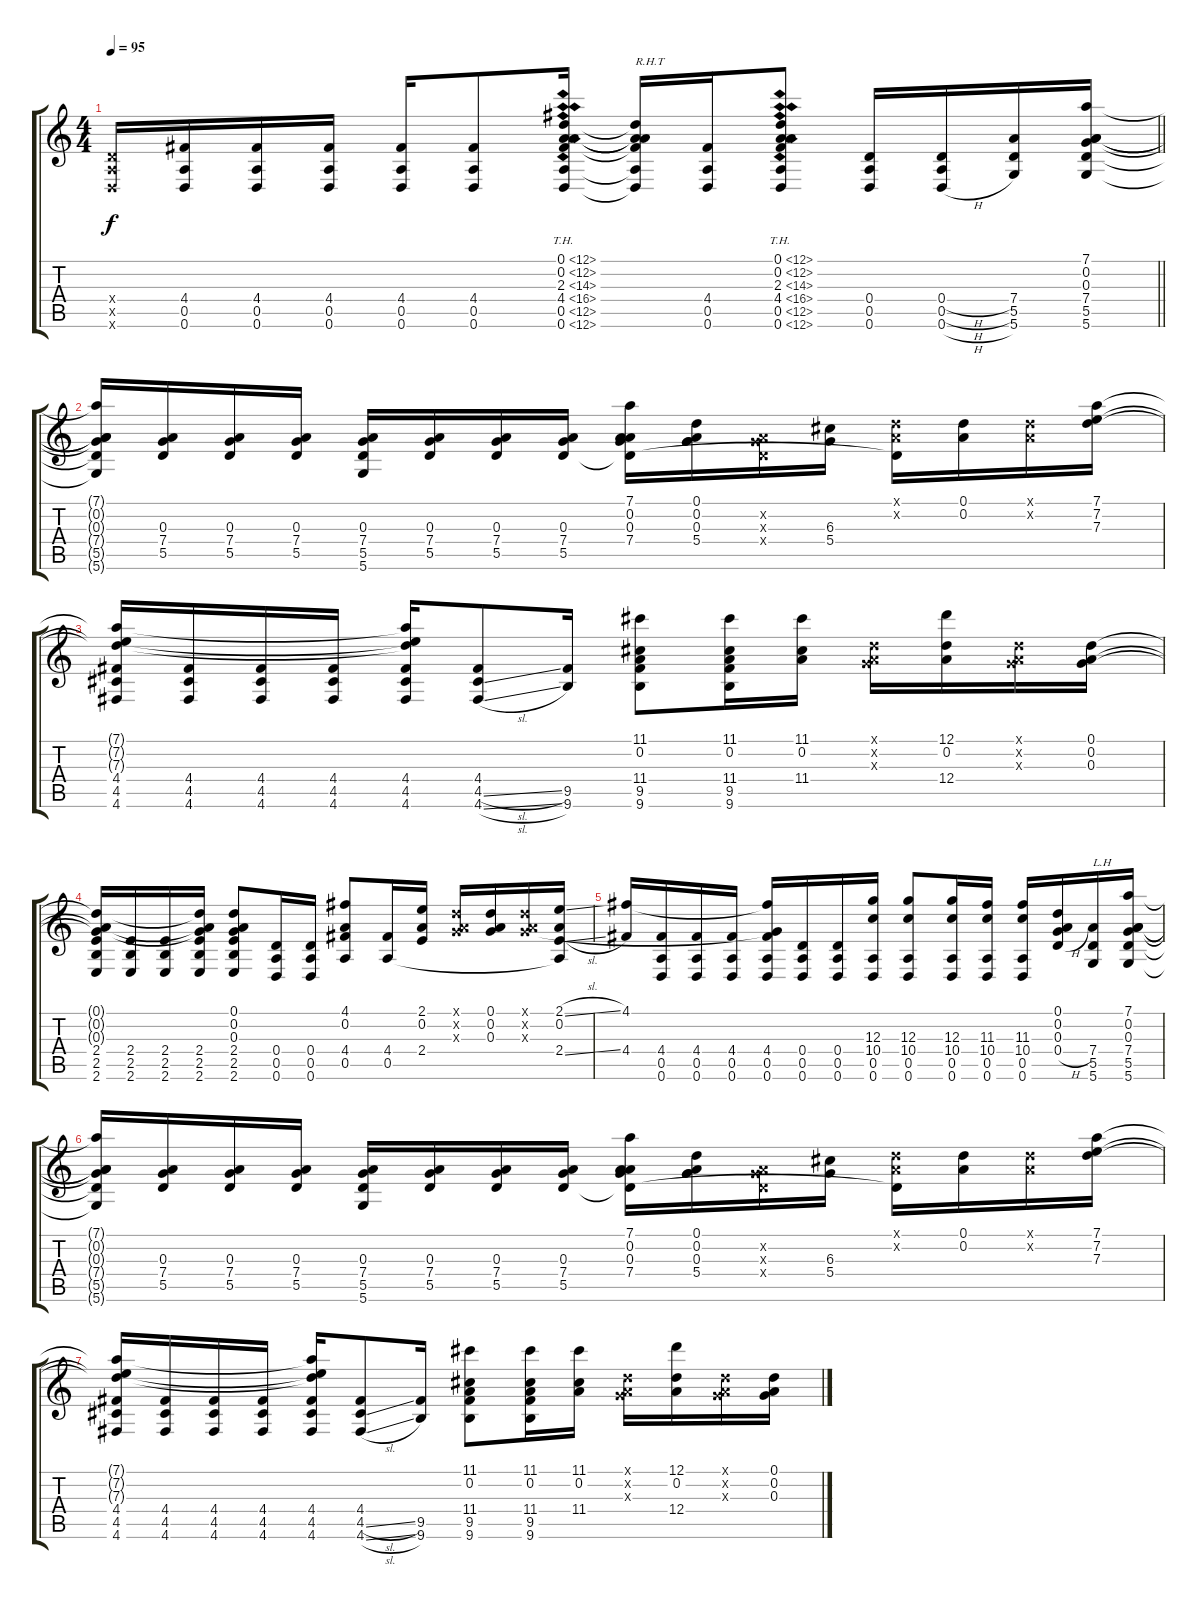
\track "" {instrument acousticguitarsteel}
\staff {score tabs}
\tuning (D4 A3 G3 D3 A2 D2) {hide}
\ts (4 4)
\tempo 95
\clef g2
\barLineRight lightlight
\ks c
(0.4{x} 0.5{x} 0.6{x}).16{dy f} (4.4 0.5 0.6).16 (4.4 0.5 0.6).16 (4.4 0.5 0.6).16 (4.4 0.5 0.6).16 (4.4 0.5 0.6).8 (0.1{th 12} 0.2{th 12} 2.3{th 12} 4.4{th 12} 0.5{th 12} 0.6{th 12}).16 (0.1{t} 0.2{t} 2.3{t} 4.4{t} 0.5{t} 0.6{t}).16{txt "R.H.T"} (4.4 0.5 0.6).16 (0.1{th 12} 0.2{th 12} 2.3{th 12} 4.4{th 12} 0.5{th 12} 0.6{th 12}).8 (0.4 0.5 0.6).16 (0.4{h} 0.5{h} 0.6{h}).16 (7.4 5.5 5.6).16 (7.1 0.2 0.3 7.4 5.5 5.6).16 |
(7.1{t} 0.2{t} 0.3{t} 7.4{t} 5.5{t} 5.6{t}).16 (0.3 7.4 5.5).16 (0.3 7.4 5.5).16 (0.3 7.4 5.5).16 (0.3 7.4 5.5 5.6).16 (0.3 7.4 5.5).16 (0.3 7.4 5.5).16 (0.3 7.4 5.5).16 (7.1 0.2 0.3 7.4 5.5{t}).16 (0.1 0.2 0.3 5.4).16 (0.2{x} 0.3{x} 0.4{x}).16 (6.3 5.4).16 (0.1{x} 0.2{x} 5.5{t}).16 (0.1 0.2).16 (0.1{x} 0.2{x}).16 (7.1 7.2 7.3).16 |
(7.1{t} 7.2{t} 7.3{t} 4.4 4.5 4.6).16 (4.4 4.5 4.6).16 (4.4 4.5 4.6).16 (4.4 4.5 4.6).16 (7.1{t} 7.2{t} 7.3{t} 4.4 4.5 4.6).16 (4.4 4.5{sl} 4.6{sl}).8 (9.5 9.6).16 (11.1 0.2 11.4 9.5 9.6).8 (11.1 0.2 11.4 9.5 9.6).16 (11.1 0.2 11.4).16 (0.1{x} 0.2{x} 0.3{x}).16 (12.1 0.2 12.4).16 (0.1{x} 0.2{x} 0.3{x}).16 (0.1 0.2 0.3).16 |
(0.1{t} 0.2{t} 0.3{t} 2.4 2.5 2.6).16 (2.4 2.5 2.6).16 (2.4 2.5 2.6).16 (0.1{t} 0.2{t} 0.3{t} 2.4 2.5 2.6).16 (0.1 0.2 0.3 2.4 2.5 2.6).8 (0.4 0.5 0.6).16 (0.4 0.5 0.6).16 (4.1 0.2 4.4 0.5).8 (4.4 0.5).16 (2.1 0.2 2.4).16 (0.1{x} 0.2{x} 0.3{x}).16 (0.1 0.2 0.3).16 (0.1{x} 0.2{x} 0.3{x}).16 (2.1{sl} 0.2 2.4{sl} 0.5{t}).16 |
(4.1 4.4).16 (4.4 0.5 0.6).16 (4.4 0.5 0.6).16 (4.4 0.5 0.6).16 (4.1{t} 0.3{t} 4.4 0.5 0.6).16 (0.4 0.5 0.6).16 (0.4 0.5 0.6).16 (12.3 10.4 0.5 0.6).16 (12.3 10.4 0.5 0.6).8 (12.3 10.4 0.5 0.6).16 (11.3 10.4 0.5 0.6).16 (11.3 10.4 0.5 0.6).16 (0.1 0.2 0.3 0.4{h}).16 (7.4 5.5 5.6).16{txt "L.H"} (7.1 0.2 0.3 7.4 5.5 5.6).16 |
(7.1{t} 0.2{t} 0.3{t} 7.4{t} 5.5{t} 5.6{t}).16 (0.3 7.4 5.5).16 (0.3 7.4 5.5).16 (0.3 7.4 5.5).16 (0.3 7.4 5.5 5.6).16 (0.3 7.4 5.5).16 (0.3 7.4 5.5).16 (0.3 7.4 5.5).16 (7.1 0.2 0.3 7.4 5.5{t}).16 (0.1 0.2 0.3 5.4).16 (0.2{x} 0.3{x} 0.4{x}).16 (6.3 5.4).16 (0.1{x} 0.2{x} 5.5{t}).16 (0.1 0.2).16 (0.1{x} 0.2{x}).16 (7.1 7.2 7.3).16 |
(7.1{t} 7.2{t} 7.3{t} 4.4 4.5 4.6).16 (4.4 4.5 4.6).16 (4.4 4.5 4.6).16 (4.4 4.5 4.6).16 (7.1{t} 7.2{t} 7.3{t} 4.4 4.5 4.6).16 (4.4 4.5{sl} 4.6{sl}).8 (9.5 9.6).16 (11.1 0.2 11.4 9.5 9.6).8 (11.1 0.2 11.4 9.5 9.6).16 (11.1 0.2 11.4).16 (0.1{x} 0.2{x} 0.3{x}).16 (12.1 0.2 12.4).16 (0.1{x} 0.2{x} 0.3{x}).16 (0.1 0.2 0.3).16
